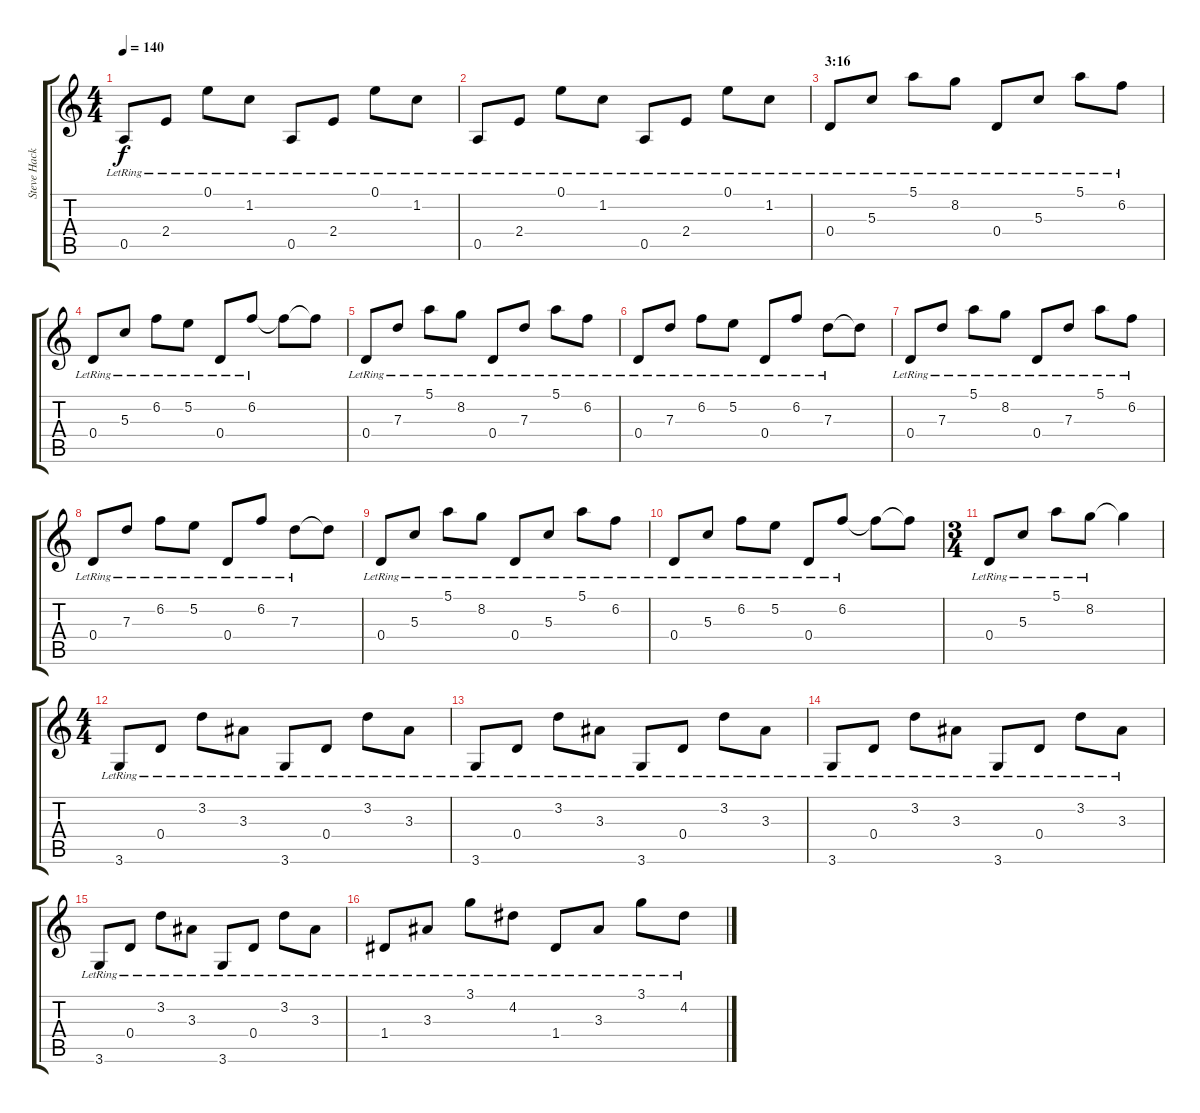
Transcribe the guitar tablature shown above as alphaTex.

\track ("Steve Hackett (12-string guitar 2)" "Steve Hack") {instrument acousticguitarsteel}
\staff {score tabs}
\tuning (E4 B3 G3 D3 A2 E2) {hide}
\ts (4 4)
\tempo 140
\clef g2
\ks c
0.5{lr}.8{dy f} 2.4{lr}.8 0.1{lr}.8 1.2{lr}.8 0.5{lr}.8 2.4{lr}.8 0.1{lr}.8 1.2{lr}.8 |
0.5{lr}.8 2.4{lr}.8 0.1{lr}.8 1.2{lr}.8 0.5{lr}.8 2.4{lr}.8 0.1{lr}.8 1.2{lr}.8 |
\section ("" "3:16")
0.4{lr}.8 5.3{lr}.8 5.1{lr}.8 8.2{lr}.8 0.4{lr}.8 5.3{lr}.8 5.1{lr}.8 6.2{lr}.8 |
0.4{lr}.8 5.3{lr}.8 6.2{lr}.8 5.2{lr}.8 0.4{lr}.8 6.2{lr}.8 6.2{t}.8 6.2{t}.8 |
0.4{lr}.8 7.3{lr}.8 5.1{lr}.8 8.2{lr}.8 0.4{lr}.8 7.3{lr}.8 5.1{lr}.8 6.2{lr}.8 |
0.4{lr}.8 7.3{lr}.8 6.2{lr}.8 5.2{lr}.8 0.4{lr}.8 6.2{lr}.8 7.3{lr}.8 7.3{t}.8 |
0.4{lr}.8 7.3{lr}.8 5.1{lr}.8 8.2{lr}.8 0.4{lr}.8 7.3{lr}.8 5.1{lr}.8 6.2{lr}.8 |
0.4{lr}.8 7.3{lr}.8 6.2{lr}.8 5.2{lr}.8 0.4{lr}.8 6.2{lr}.8 7.3{lr}.8 7.3{t}.8 |
0.4{lr}.8 5.3{lr}.8 5.1{lr}.8 8.2{lr}.8 0.4{lr}.8 5.3{lr}.8 5.1{lr}.8 6.2{lr}.8 |
0.4{lr}.8 5.3{lr}.8 6.2{lr}.8 5.2{lr}.8 0.4{lr}.8 6.2{lr}.8 6.2{t}.8 6.2{t}.8 |
\ts (3 4)
0.4{lr}.8 5.3{lr}.8 5.1{lr}.8 8.2{lr}.8 8.2{t}.4 |
\ts (4 4)
3.6{lr}.8 0.4{lr}.8 3.2{lr}.8 3.3{lr}.8 3.6{lr}.8 0.4{lr}.8 3.2{lr}.8 3.3{lr}.8 |
3.6{lr}.8 0.4{lr}.8 3.2{lr}.8 3.3{lr}.8 3.6{lr}.8 0.4{lr}.8 3.2{lr}.8 3.3{lr}.8 |
3.6{lr}.8 0.4{lr}.8 3.2{lr}.8 3.3{lr}.8 3.6{lr}.8 0.4{lr}.8 3.2{lr}.8 3.3{lr}.8 |
3.6{lr}.8 0.4{lr}.8 3.2{lr}.8 3.3{lr}.8 3.6{lr}.8 0.4{lr}.8 3.2{lr}.8 3.3{lr}.8 |
1.4{lr}.8 3.3{lr}.8 3.1{lr}.8 4.2{lr}.8 1.4{lr}.8 3.3{lr}.8 3.1{lr}.8 4.2{lr}.8
